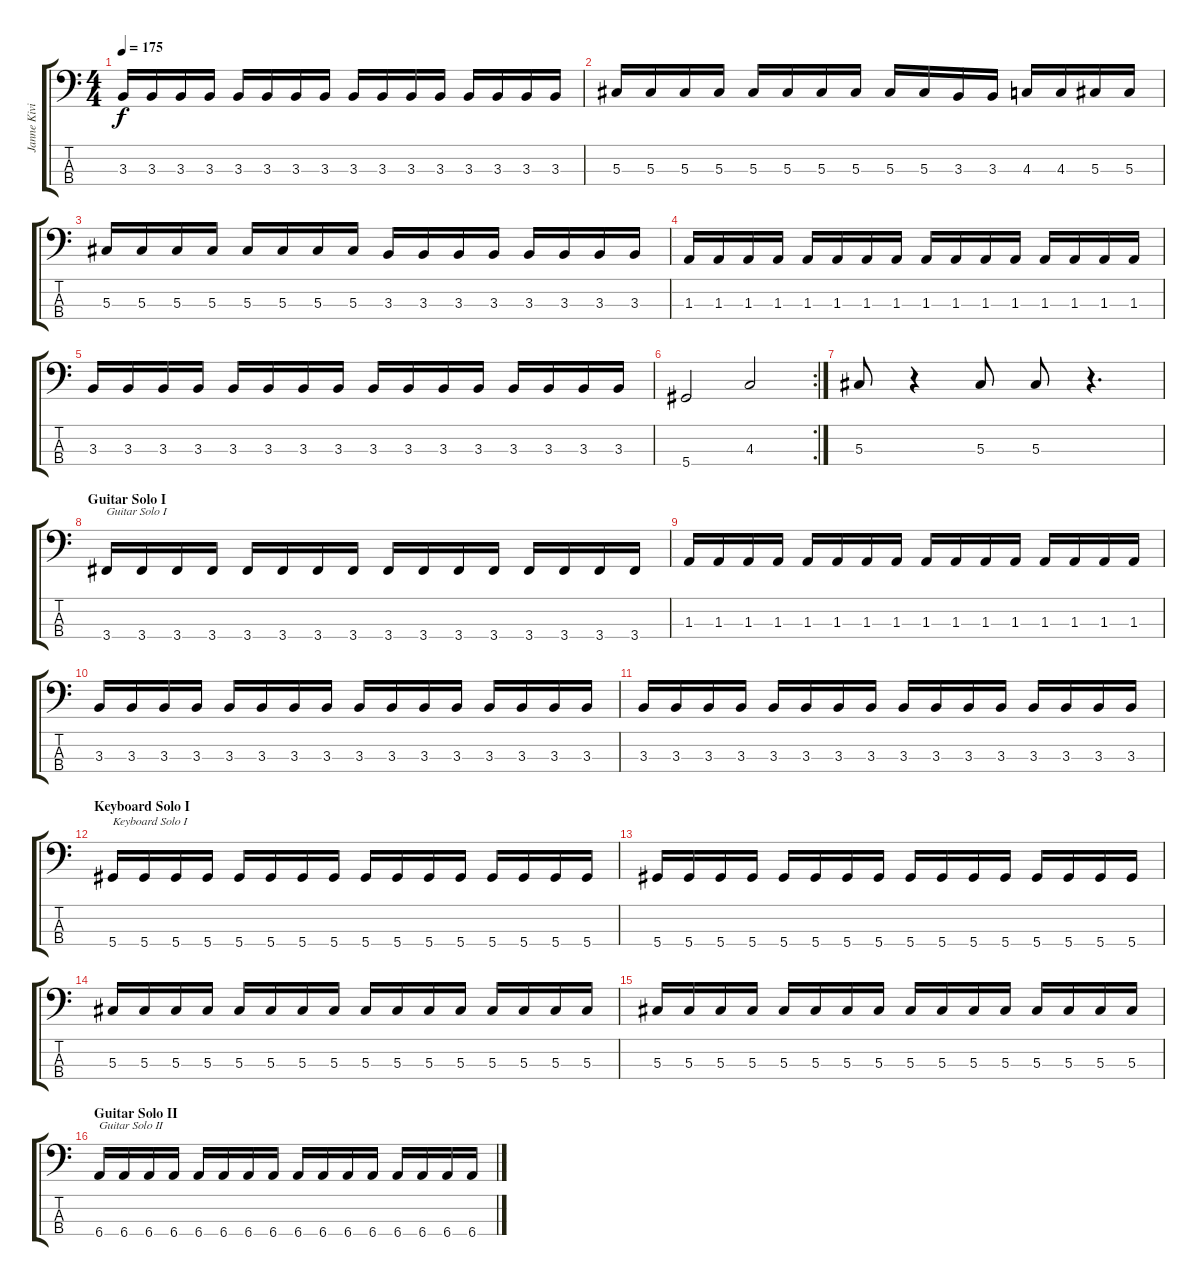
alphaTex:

\track ("Janne Kivilahti" "Janne Kivi") {instrument electricbasspick}
\staff {score tabs}
\tuning (Gb2 Db2 Ab1 Eb1) {hide}
\ts (4 4)
\tempo 175
\clef f4
\ks c
3.3.16{dy f} 3.3.16 3.3.16 3.3.16 3.3.16 3.3.16 3.3.16 3.3.16 3.3.16 3.3.16 3.3.16 3.3.16 3.3.16 3.3.16 3.3.16 3.3.16 |
5.3.16 5.3.16 5.3.16 5.3.16 5.3.16 5.3.16 5.3.16 5.3.16 5.3.16 5.3.16 3.3.16 3.3.16 4.3.16 4.3.16 5.3.16 5.3.16 |
5.3.16 5.3.16 5.3.16 5.3.16 5.3.16 5.3.16 5.3.16 5.3.16 3.3.16 3.3.16 3.3.16 3.3.16 3.3.16 3.3.16 3.3.16 3.3.16 |
1.3.16 1.3.16 1.3.16 1.3.16 1.3.16 1.3.16 1.3.16 1.3.16 1.3.16 1.3.16 1.3.16 1.3.16 1.3.16 1.3.16 1.3.16 1.3.16 |
3.3.16 3.3.16 3.3.16 3.3.16 3.3.16 3.3.16 3.3.16 3.3.16 3.3.16 3.3.16 3.3.16 3.3.16 3.3.16 3.3.16 3.3.16 3.3.16 |
\rc 2
5.4.2 4.3.2 |
5.3.8 r.4 5.3.8 5.3.8 r.4{d} |
\section ("" "Guitar Solo I")
3.4.16{txt "Guitar Solo I"} 3.4.16 3.4.16 3.4.16 3.4.16 3.4.16 3.4.16 3.4.16 3.4.16 3.4.16 3.4.16 3.4.16 3.4.16 3.4.16 3.4.16 3.4.16 |
1.3.16 1.3.16 1.3.16 1.3.16 1.3.16 1.3.16 1.3.16 1.3.16 1.3.16 1.3.16 1.3.16 1.3.16 1.3.16 1.3.16 1.3.16 1.3.16 |
3.3.16 3.3.16 3.3.16 3.3.16 3.3.16 3.3.16 3.3.16 3.3.16 3.3.16 3.3.16 3.3.16 3.3.16 3.3.16 3.3.16 3.3.16 3.3.16 |
3.3.16 3.3.16 3.3.16 3.3.16 3.3.16 3.3.16 3.3.16 3.3.16 3.3.16 3.3.16 3.3.16 3.3.16 3.3.16 3.3.16 3.3.16 3.3.16 |
\section ("" "Keyboard Solo I")
5.4.16{txt "Keyboard Solo I"} 5.4.16 5.4.16 5.4.16 5.4.16 5.4.16 5.4.16 5.4.16 5.4.16 5.4.16 5.4.16 5.4.16 5.4.16 5.4.16 5.4.16 5.4.16 |
5.4.16 5.4.16 5.4.16 5.4.16 5.4.16 5.4.16 5.4.16 5.4.16 5.4.16 5.4.16 5.4.16 5.4.16 5.4.16 5.4.16 5.4.16 5.4.16 |
5.3.16 5.3.16 5.3.16 5.3.16 5.3.16 5.3.16 5.3.16 5.3.16 5.3.16 5.3.16 5.3.16 5.3.16 5.3.16 5.3.16 5.3.16 5.3.16 |
5.3.16 5.3.16 5.3.16 5.3.16 5.3.16 5.3.16 5.3.16 5.3.16 5.3.16 5.3.16 5.3.16 5.3.16 5.3.16 5.3.16 5.3.16 5.3.16 |
\section ("" "Guitar Solo II")
6.4.16{txt "Guitar Solo II"} 6.4.16 6.4.16 6.4.16 6.4.16 6.4.16 6.4.16 6.4.16 6.4.16 6.4.16 6.4.16 6.4.16 6.4.16 6.4.16 6.4.16 6.4.16
